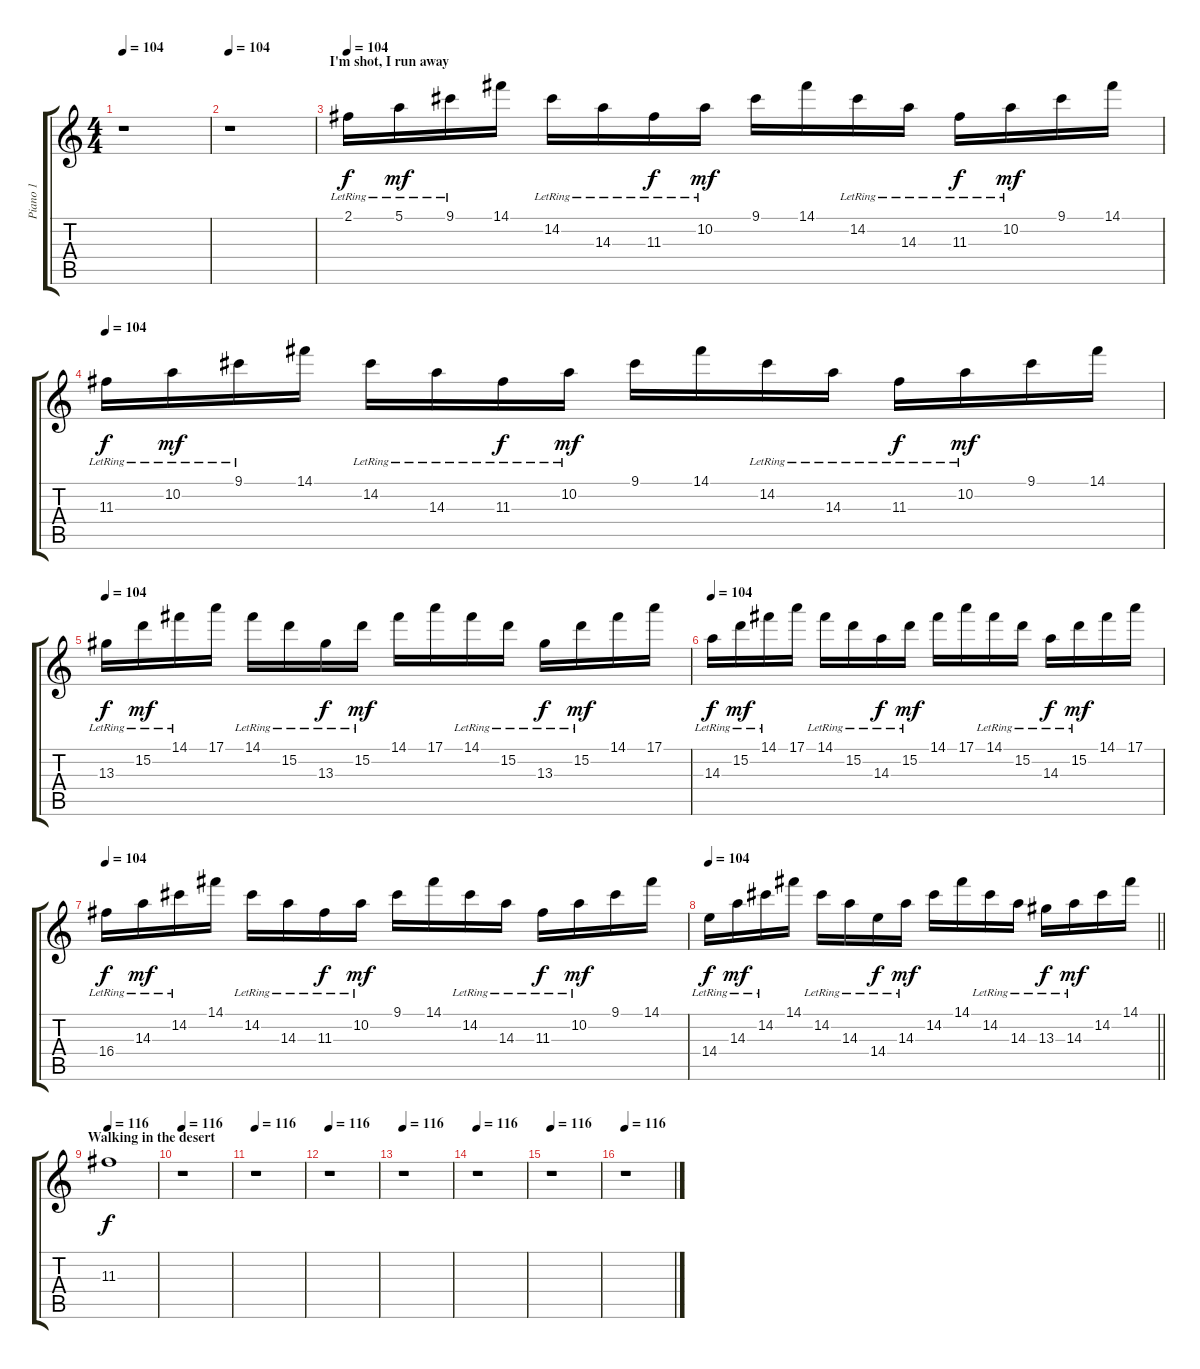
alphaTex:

\track ("Piano 1" "Piano 1") {instrument acousticgrandpiano}
\staff {score tabs}
\tuning (E5 B4 G4 D4 A3 D3) {hide}
\ts (4 4)
\tempo 104
\clef g2
\ks c
r.1{dy f} |
\tempo 104
r.1 |
\section ("" "I'm shot, I run away")
\tempo 104
2.1{lr}.16{instrument acousticgrandpiano} 5.1{lr}.16{dy mf} 9.1{lr}.16 14.1.16 14.2{lr}.16 14.3{lr}.16 11.3{lr}.16{dy f} 10.2{lr}.16{dy mf} 9.1.16 14.1.16 14.2{lr}.16 14.3{lr}.16 11.3{lr}.16{dy f} 10.2{lr}.16{dy mf} 9.1.16 14.1.16 |
\tempo 104
11.3{lr}.16{dy f instrument acousticgrandpiano} 10.2{lr}.16{dy mf} 9.1{lr}.16 14.1.16 14.2{lr}.16 14.3{lr}.16 11.3{lr}.16{dy f} 10.2{lr}.16{dy mf} 9.1.16 14.1.16 14.2{lr}.16 14.3{lr}.16 11.3{lr}.16{dy f} 10.2{lr}.16{dy mf} 9.1.16 14.1.16 |
\tempo 104
13.3{lr}.16{dy f instrument acousticgrandpiano} 15.2{lr}.16{dy mf} 14.1{lr}.16 17.1.16 14.1{lr}.16 15.2{lr}.16 13.3{lr}.16{dy f} 15.2{lr}.16{dy mf} 14.1.16 17.1.16 14.1{lr}.16 15.2{lr}.16 13.3{lr}.16{dy f} 15.2{lr}.16{dy mf} 14.1.16 17.1.16 |
\tempo 104
14.3{lr}.16{dy f instrument acousticgrandpiano} 15.2{lr}.16{dy mf} 14.1{lr}.16 17.1.16 14.1{lr}.16 15.2{lr}.16 14.3{lr}.16{dy f} 15.2{lr}.16{dy mf} 14.1.16 17.1.16 14.1{lr}.16 15.2{lr}.16 14.3{lr}.16{dy f} 15.2{lr}.16{dy mf} 14.1.16 17.1.16 |
\tempo 104
16.4{lr}.16{dy f instrument acousticgrandpiano} 14.3{lr}.16{dy mf} 14.2{lr}.16 14.1.16 14.2{lr}.16 14.3{lr}.16 11.3{lr}.16{dy f} 10.2{lr}.16{dy mf} 9.1.16 14.1.16 14.2{lr}.16 14.3{lr}.16 11.3{lr}.16{dy f} 10.2{lr}.16{dy mf} 9.1.16 14.1.16 |
\tempo 104
\barLineRight lightlight
14.4{lr}.16{dy f instrument acousticgrandpiano} 14.3{lr}.16{dy mf} 14.2{lr}.16 14.1.16 14.2{lr}.16 14.3{lr}.16 14.4{lr}.16{dy f} 14.3{lr}.16{dy mf} 14.2.16 14.1.16 14.2{lr}.16 14.3{lr}.16 13.3{lr}.16{dy f} 14.3{lr}.16{dy mf} 14.2.16 14.1.16 |
\section ("" "Walking in the desert")
\tempo 116
11.3.1{dy f} |
\tempo 116
r.1 |
\tempo 116
r.1 |
\tempo 116
r.1 |
\tempo 116
r.1 |
\tempo 116
r.1 |
\tempo 116
r.1 |
\tempo 116
r.1
